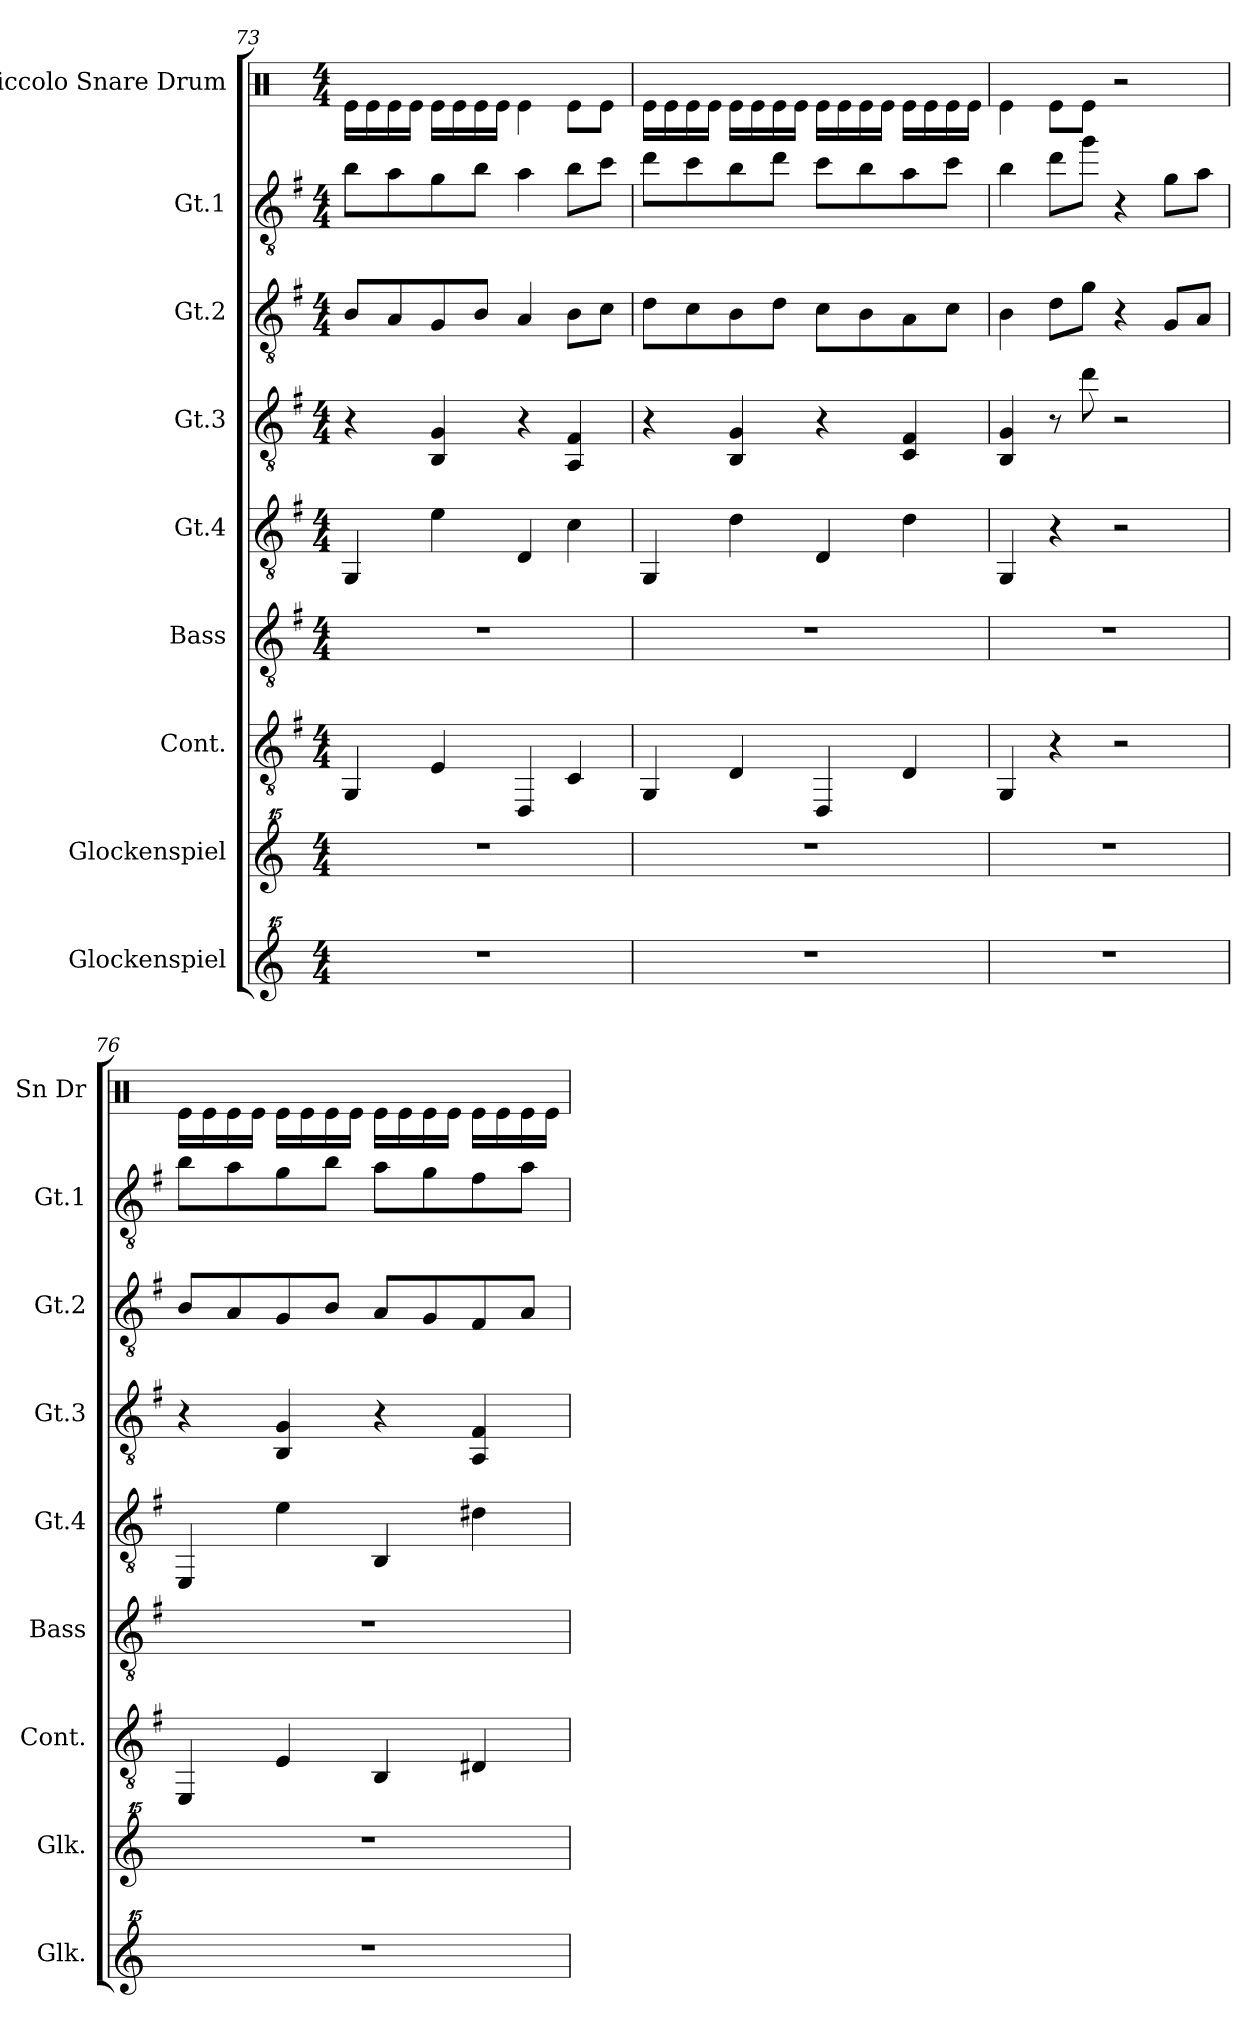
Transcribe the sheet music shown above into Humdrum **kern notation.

**kern	**kern	**kern	**kern	**kern	**kern	**kern	**kern	**kern
*part9	*part8	*part7	*part6	*part5	*part4	*part3	*part2	*part1
*staff9	*staff8	*staff7	*staff6	*staff5	*staff4	*staff3	*staff2	*staff1
*I"Glockenspiel	*I"Glockenspiel	*I"Cont.	*I"Bass	*I"Gt.4	*I"Gt.3	*I"Gt.2	*I"Gt.1	*I"Piccolo Snare Drum
*I'Glk.	*I'Glk.	*I'Cont.	*I'Bass	*I'Gt.4	*I'Gt.3	*I'Gt.2	*I'Gt.1	*I'Sn Dr
*clefG^^2	*clefG^^2	*clefGv2	*clefGv2	*clefGv2	*clefGv2	*clefGv2	*clefGv2	*clefX
*k[]	*k[]	*k[f#]	*k[f#]	*k[f#]	*k[f#]	*k[f#]	*k[f#]	*k[]
*M4/4	*M4/4	*M4/4	*M4/4	*M4/4	*M4/4	*M4/4	*M4/4	*M4/4
=73	=73	=73	=73	=73	=73	=73	=73	=73
1r	1r	4GG/	1r	4GG/	4r	8B/L	8b\L	16Re\LL
.	.	.	.	.	.	.	.	16Re\
.	.	.	.	.	.	8A/	8a\	16Re\
.	.	.	.	.	.	.	.	16Re\JJ
.	.	4E/	.	4e\	4BB/ 4G/	8G/	8g\	16Re\LL
.	.	.	.	.	.	.	.	16Re\
.	.	.	.	.	.	8B/J	8b\J	16Re\
.	.	.	.	.	.	.	.	16Re\JJ
.	.	4DD/	.	4D/	4r	4A/	4a\	4Re\
.	.	4C/	.	4c\	4AA/ 4F#/	8B\L	8b\L	8Re\L
.	.	.	.	.	.	8c\J	8cc\J	8Re\J
=74	=74	=74	=74	=74	=74	=74	=74	=74
1r	1r	4GG/	1r	4GG/	4r	8d\L	8dd\L	16Re\LL
.	.	.	.	.	.	.	.	16Re\
.	.	.	.	.	.	8c\	8cc\	16Re\
.	.	.	.	.	.	.	.	16Re\JJ
.	.	4D/	.	4d\	4BB/ 4G/	8B\	8b\	16Re\LL
.	.	.	.	.	.	.	.	16Re\
.	.	.	.	.	.	8d\J	8dd\J	16Re\
.	.	.	.	.	.	.	.	16Re\JJ
.	.	4DD/	.	4D/	4r	8c\L	8cc\L	16Re\LL
.	.	.	.	.	.	.	.	16Re\
.	.	.	.	.	.	8B\	8b\	16Re\
.	.	.	.	.	.	.	.	16Re\JJ
.	.	4D/	.	4d\	4C/ 4F#/	8A\	8a\	16Re\LL
.	.	.	.	.	.	.	.	16Re\
.	.	.	.	.	.	8c\J	8cc\J	16Re\
.	.	.	.	.	.	.	.	16Re\JJ
!!LO:PB:g=z
=75	=75	=75	=75	=75	=75	=75	=75	=75
1r	1r	4GG/	1r	4GG/	4BB/ 4G/	4B\	4b\	4Re\
.	.	4r	.	4r	8r	8d\L	8dd\L	8Re\L
.	.	.	.	.	8dd\	8g\J	8gg\J	8Re\J
.	.	2r	.	2r	2r	4r	4r	2r
.	.	.	.	.	.	8G/L	8g\L	.
.	.	.	.	.	.	8A/J	8a\J	.
=76	=76	=76	=76	=76	=76	=76	=76	=76
1r	1r	4EE/	1r	4EE/	4r	8B/L	8b\L	16Re\LL
.	.	.	.	.	.	.	.	16Re\
.	.	.	.	.	.	8A/	8a\	16Re\
.	.	.	.	.	.	.	.	16Re\JJ
.	.	4E/	.	4e\	4BB/ 4G/	8G/	8g\	16Re\LL
.	.	.	.	.	.	.	.	16Re\
.	.	.	.	.	.	8B/J	8b\J	16Re\
.	.	.	.	.	.	.	.	16Re\JJ
.	.	4BB/	.	4BB/	4r	8A/L	8a\L	16Re\LL
.	.	.	.	.	.	.	.	16Re\
.	.	.	.	.	.	8G/	8g\	16Re\
.	.	.	.	.	.	.	.	16Re\JJ
.	.	4D#X/	.	4d#X\	4AA/ 4F#/	8F#/	8f#\	16Re\LL
.	.	.	.	.	.	.	.	16Re\
.	.	.	.	.	.	8A/J	8a\J	16Re\
.	.	.	.	.	.	.	.	16Re\JJ
=	=	=	=	=	=	=	=	=
*-	*-	*-	*-	*-	*-	*-	*-	*-
